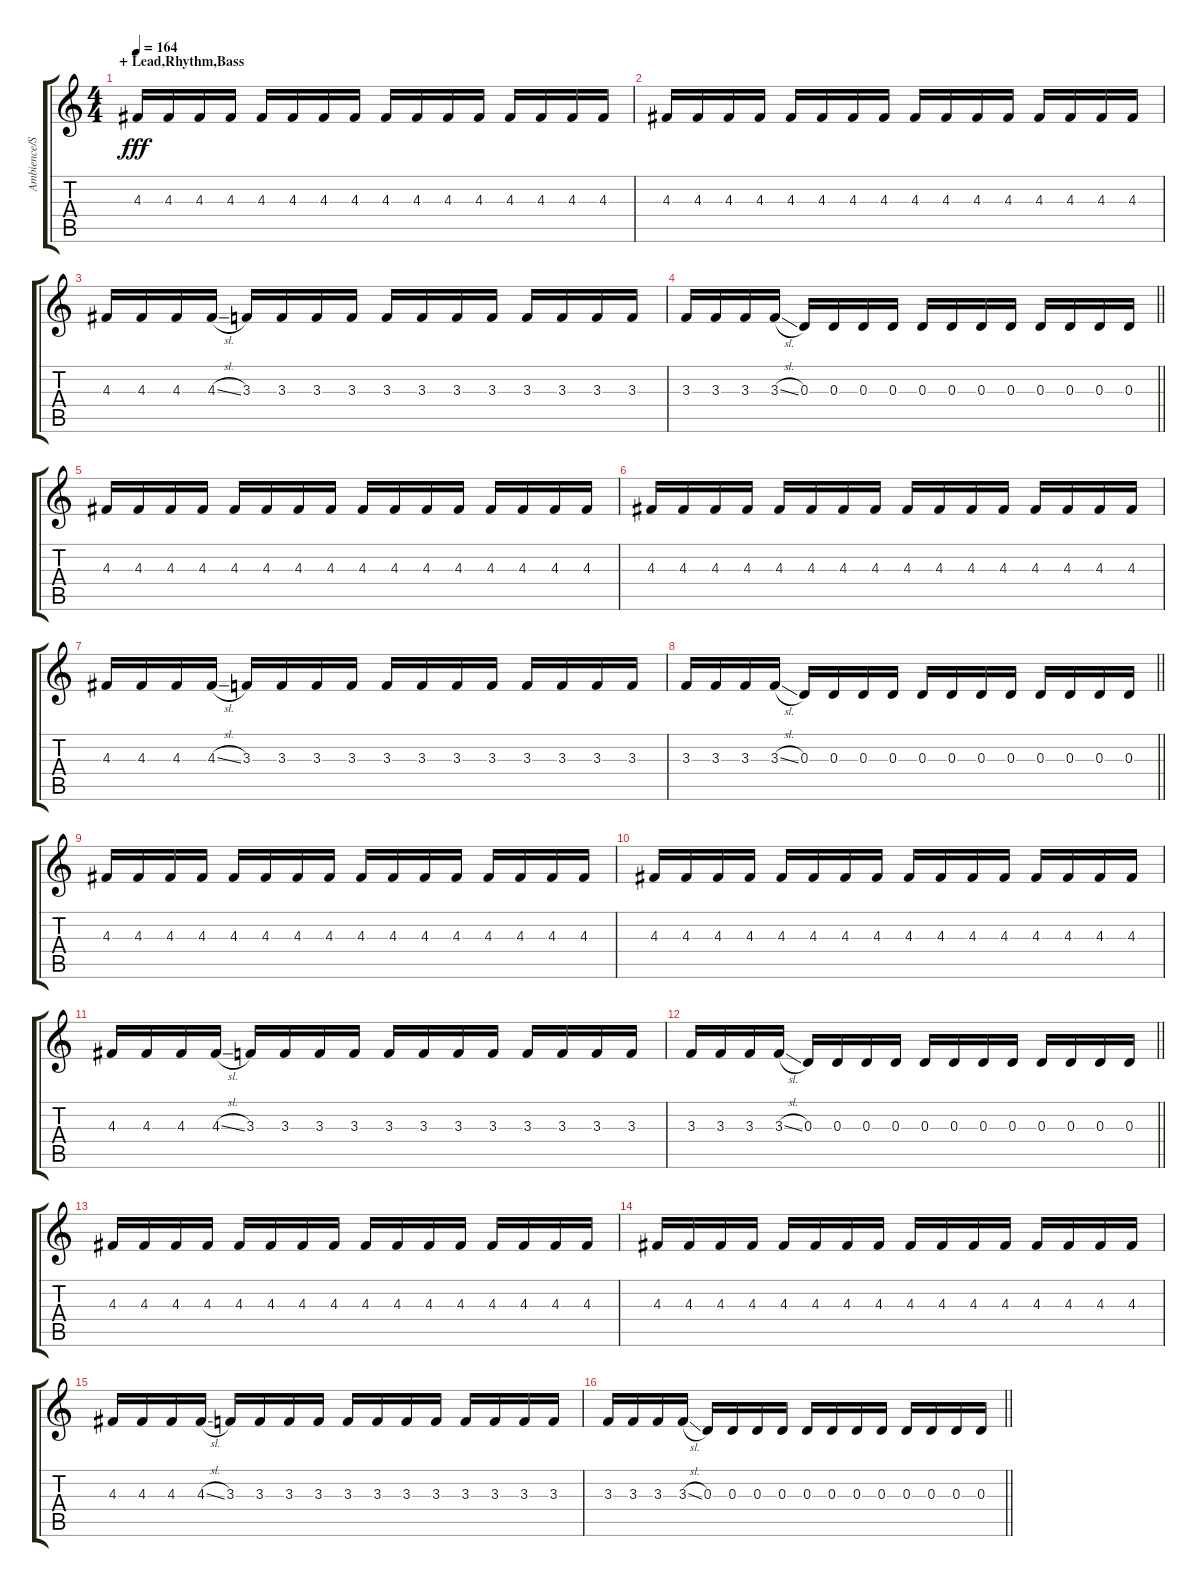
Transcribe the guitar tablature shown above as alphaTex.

\track ("Ambience/Second Lead" "Ambience/S") {instrument distortionguitar}
\staff {score tabs}
\tuning (B3 Gb3 D3 A2 E2 B1) {hide}
\ts (4 4)
\section ("" "+ Lead,Rhythm,Bass")
\tempo 164
\clef g2
\ks c
4.3.16{dy fff} 4.3.16 4.3.16 4.3.16 4.3.16 4.3.16 4.3.16 4.3.16 4.3.16 4.3.16 4.3.16 4.3.16 4.3.16 4.3.16 4.3.16 4.3.16 |
4.3.16 4.3.16 4.3.16 4.3.16 4.3.16 4.3.16 4.3.16 4.3.16 4.3.16 4.3.16 4.3.16 4.3.16 4.3.16 4.3.16 4.3.16 4.3.16 |
4.3.16 4.3.16 4.3.16 4.3{sl}.16 3.3.16 3.3.16 3.3.16 3.3.16 3.3.16 3.3.16 3.3.16 3.3.16 3.3.16 3.3.16 3.3.16 3.3.16 |
\barLineRight lightlight
3.3.16 3.3.16 3.3.16 3.3{sl}.16 0.3.16 0.3.16 0.3.16 0.3.16 0.3.16 0.3.16 0.3.16 0.3.16 0.3.16 0.3.16 0.3.16 0.3.16 |
\section ("" "")
4.3.16 4.3.16 4.3.16 4.3.16 4.3.16 4.3.16 4.3.16 4.3.16 4.3.16 4.3.16 4.3.16 4.3.16 4.3.16 4.3.16 4.3.16 4.3.16 |
4.3.16 4.3.16 4.3.16 4.3.16 4.3.16 4.3.16 4.3.16 4.3.16 4.3.16 4.3.16 4.3.16 4.3.16 4.3.16 4.3.16 4.3.16 4.3.16 |
4.3.16 4.3.16 4.3.16 4.3{sl}.16 3.3.16 3.3.16 3.3.16 3.3.16 3.3.16 3.3.16 3.3.16 3.3.16 3.3.16 3.3.16 3.3.16 3.3.16 |
\barLineRight lightlight
3.3.16 3.3.16 3.3.16 3.3{sl}.16 0.3.16 0.3.16 0.3.16 0.3.16 0.3.16 0.3.16 0.3.16 0.3.16 0.3.16 0.3.16 0.3.16 0.3.16 |
\section ("" "")
4.3.16 4.3.16 4.3.16 4.3.16 4.3.16 4.3.16 4.3.16 4.3.16 4.3.16 4.3.16 4.3.16 4.3.16 4.3.16 4.3.16 4.3.16 4.3.16 |
4.3.16 4.3.16 4.3.16 4.3.16 4.3.16 4.3.16 4.3.16 4.3.16 4.3.16 4.3.16 4.3.16 4.3.16 4.3.16 4.3.16 4.3.16 4.3.16 |
4.3.16 4.3.16 4.3.16 4.3{sl}.16 3.3.16 3.3.16 3.3.16 3.3.16 3.3.16 3.3.16 3.3.16 3.3.16 3.3.16 3.3.16 3.3.16 3.3.16 |
\barLineRight lightlight
3.3.16 3.3.16 3.3.16 3.3{sl}.16 0.3.16 0.3.16 0.3.16 0.3.16 0.3.16 0.3.16 0.3.16 0.3.16 0.3.16 0.3.16 0.3.16 0.3.16 |
\section ("" "")
4.3.16 4.3.16 4.3.16 4.3.16 4.3.16 4.3.16 4.3.16 4.3.16 4.3.16 4.3.16 4.3.16 4.3.16 4.3.16 4.3.16 4.3.16 4.3.16 |
4.3.16 4.3.16 4.3.16 4.3.16 4.3.16 4.3.16 4.3.16 4.3.16 4.3.16 4.3.16 4.3.16 4.3.16 4.3.16 4.3.16 4.3.16 4.3.16 |
4.3.16 4.3.16 4.3.16 4.3{sl}.16 3.3.16 3.3.16 3.3.16 3.3.16 3.3.16 3.3.16 3.3.16 3.3.16 3.3.16 3.3.16 3.3.16 3.3.16 |
\barLineRight lightlight
3.3.16 3.3.16 3.3.16 3.3{sl}.16 0.3.16 0.3.16 0.3.16 0.3.16 0.3.16 0.3.16 0.3.16 0.3.16 0.3.16 0.3.16 0.3.16 0.3.16
